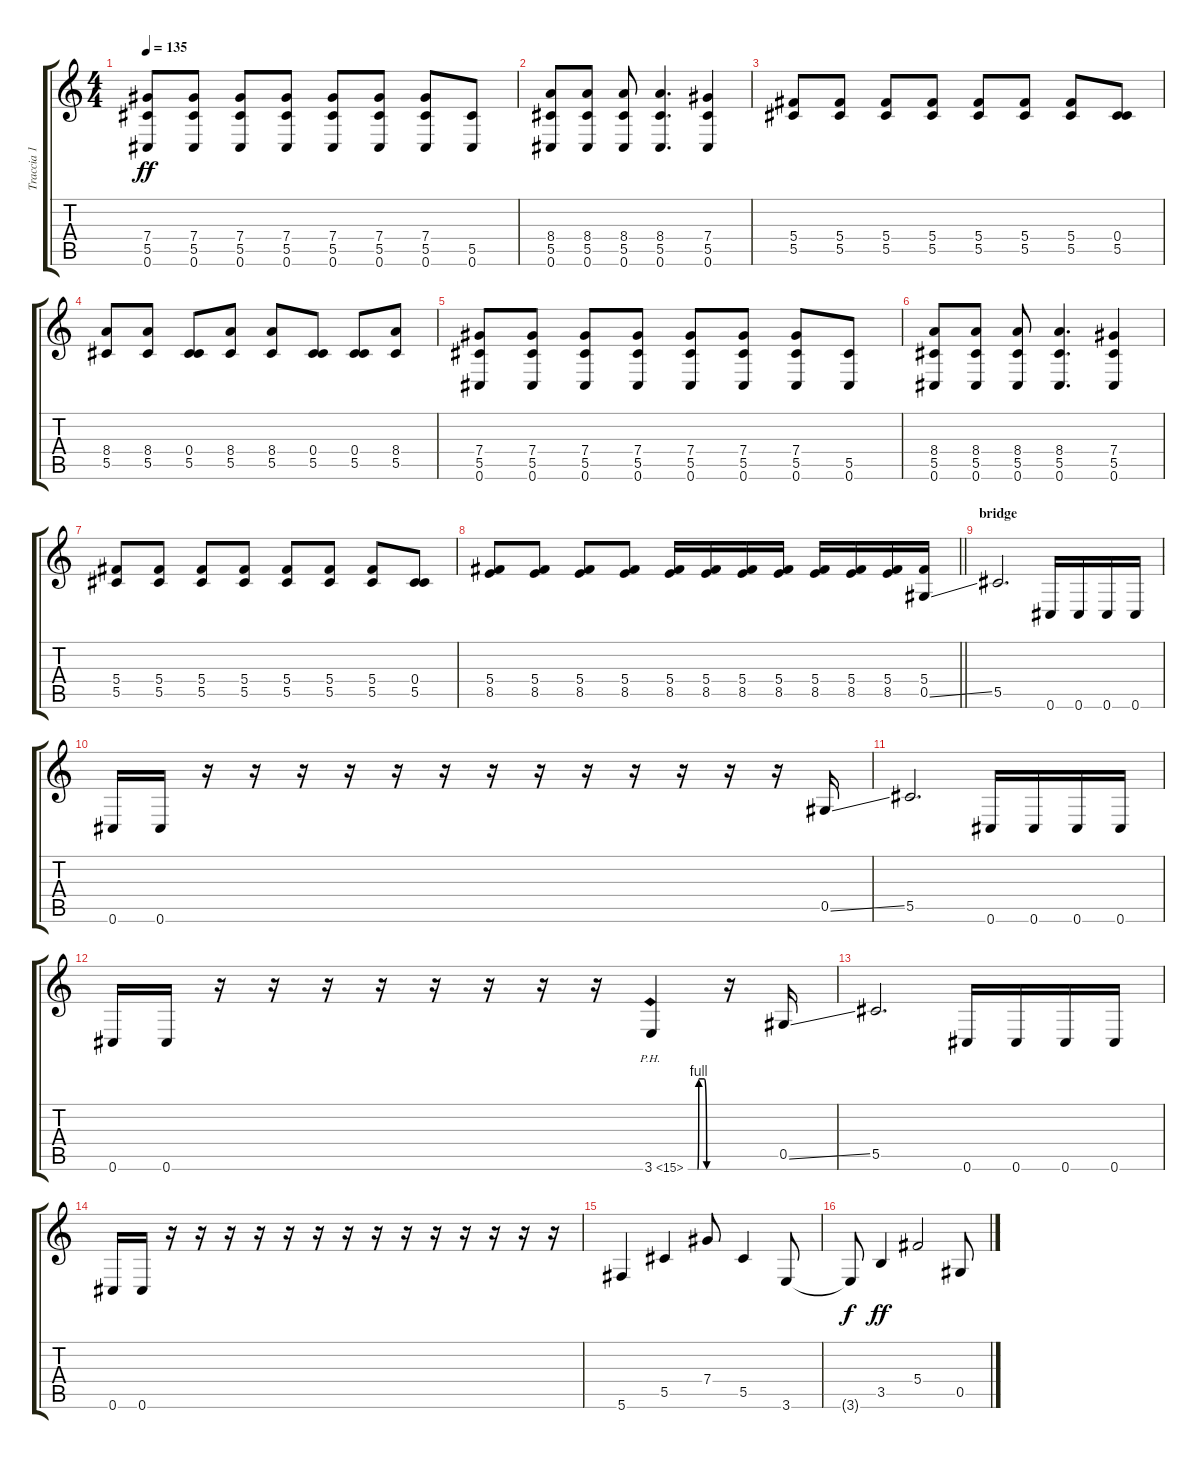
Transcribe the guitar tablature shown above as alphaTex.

\track ("Traccia 1" "Traccia 1") {instrument distortionguitar}
\staff {score tabs}
\tuning (F4 Db4 Ab3 Db3 Ab2 Db2) {hide}
\ts (4 4)
\tempo 135
\clef g2
\ks c
(7.4 5.5 0.6).8{dy ff} (7.4 5.5 0.6).8 (7.4 5.5 0.6).8 (7.4 5.5 0.6).8 (7.4 5.5 0.6).8 (7.4 5.5 0.6).8 (7.4 5.5 0.6).8 (5.5 0.6).8 |
(8.4 5.5 0.6).8 (8.4 5.5 0.6).8 (8.4 5.5 0.6).8 (8.4 5.5 0.6).4{d} (7.4 5.5 0.6).4 |
(5.4 5.5).8 (5.4 5.5).8 (5.4 5.5).8 (5.4 5.5).8 (5.4 5.5).8 (5.4 5.5).8 (5.4 5.5).8 (0.4 5.5).8 |
(8.4 5.5).8 (8.4 5.5).8 (0.4 5.5).8 (8.4 5.5).8 (8.4 5.5).8 (0.4 5.5).8 (0.4 5.5).8 (8.4 5.5).8 |
(7.4 5.5 0.6).8 (7.4 5.5 0.6).8 (7.4 5.5 0.6).8 (7.4 5.5 0.6).8 (7.4 5.5 0.6).8 (7.4 5.5 0.6).8 (7.4 5.5 0.6).8 (5.5 0.6).8 |
(8.4 5.5 0.6).8 (8.4 5.5 0.6).8 (8.4 5.5 0.6).8 (8.4 5.5 0.6).4{d} (7.4 5.5 0.6).4 |
(5.4 5.5).8 (5.4 5.5).8 (5.4 5.5).8 (5.4 5.5).8 (5.4 5.5).8 (5.4 5.5).8 (5.4 5.5).8 (0.4 5.5).8 |
\barLineRight lightlight
(5.4 8.5).8 (5.4 8.5).8 (5.4 8.5).8 (5.4 8.5).8 (5.4 8.5).16 (5.4 8.5).16 (5.4 8.5).16 (5.4 8.5).16 (5.4 8.5).16 (5.4 8.5).16 (5.4 8.5).16 (5.4 0.5{ss}).16 |
\section ("" "bridge")
5.5.2{d} 0.6.16 0.6.16 0.6.16 0.6.16 |
0.6.16 0.6.16 r.16 r.16 r.16 r.16 r.16 r.16 r.16 r.16 r.16 r.16 r.16 r.16 r.16 0.5{ss}.16 |
5.5.2{d} 0.6.16 0.6.16 0.6.16 0.6.16 |
0.6.16 0.6.16 r.16 r.16 r.16 r.16 r.16 r.16 r.16 r.16 3.6{be (custom 0 0 18 0 20 4 30 4 35 0 60 0) ph 12}.4 r.16 0.5{ss}.16 |
5.5.2{d} 0.6.16 0.6.16 0.6.16 0.6.16 |
0.6.16 0.6.16 r.16 r.16 r.16 r.16 r.16 r.16 r.16 r.16 r.16 r.16 r.16 r.16 r.16 r.16 |
5.6.4 5.5.4 7.4.8 5.5.4 3.6.8 |
3.6{t}.8{dy f} 3.5.4{dy ff} 5.4.2 0.5{ss}.8
